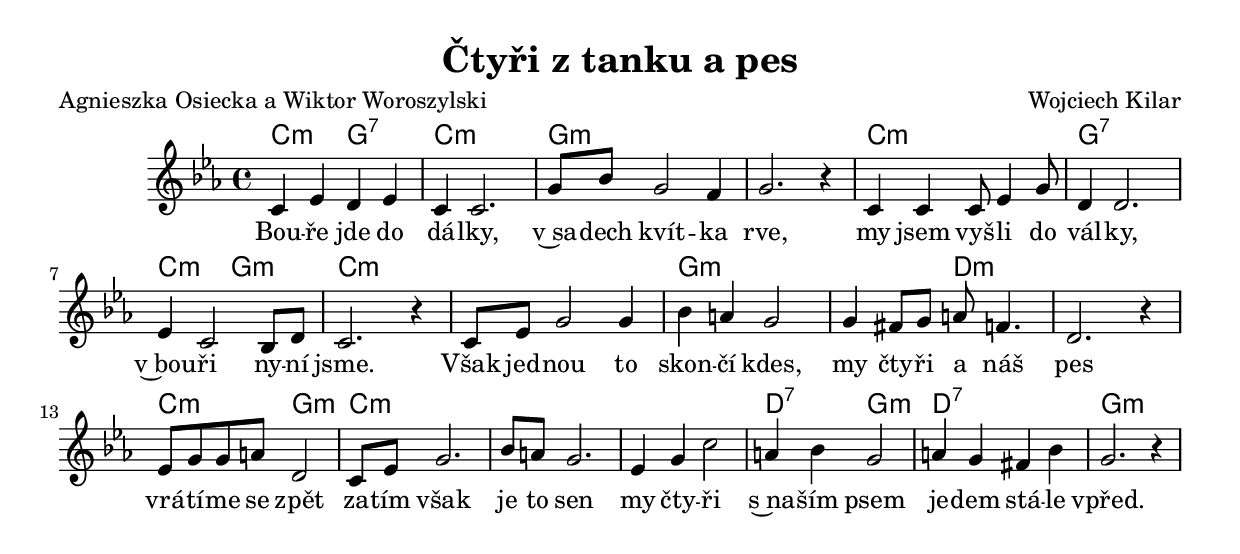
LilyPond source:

\version "2.20.0"
\header {
        title = "Čtyři z tanku a pes"
        composer = "Wojciech Kilar"
	     poet = "Agnieszka Osiecka a Wiktor Woroszylski"
}

melody =  \relative c' { \clef treble         
\time 4/4
\key es \major
c4 es d es | c4 c2. | g'8 bes g2 f4 | g2 . r4 | c,4 c c8 es 4 g8 |
d4 d2.  es4 c2 bes8 d | c2. r4 | c8 es g2 g4 | bes a g2 |
g4 fis8 g a f4. | d2. r4 | es8 g g a  d,2 | c8 es g2. | bes8 a g2. |
es4 g c2 | a4 bes g2 | a4 g fis bes | g2. r4 
}

text = \lyricmode {
Bou -- ře jde do dá -- lky,
v~sa -- dech kvít -- ka rve,
my jsem vyš -- li do vál -- ky,
v~bou -- ři ny -- ní jsme.
Však jed -- nou to skon -- čí kdes,
my čty -- ři a náš pes
vrá -- tí -- me se zpět
za -- tím však je to sen
my čty -- ři s~na -- ším psem
je -- dem stá -- le vpřed.
}

accompaniment =\chordmode {
c2:m g:7 | c1:m | g:m | q |  c:m |
g:7 | c2:m g:m | c1:m | q | g1:m |
s2 d2:m | q1 | c2:m g:m | c1:m | q |
q | d2:7 g:m | d1:7 | g:m
		}

\score {
       <<
         \new ChordNames {
             \set chordChanges = ##t
              \accompaniment
            }

          \new Voice = "one" { \autoBeamOn \melody }
          \new Lyrics \lyricsto "one" \text
       >>
       \midi  { \tempo 4=170}
       \layout { linewidth = 20.0\cm }
}


